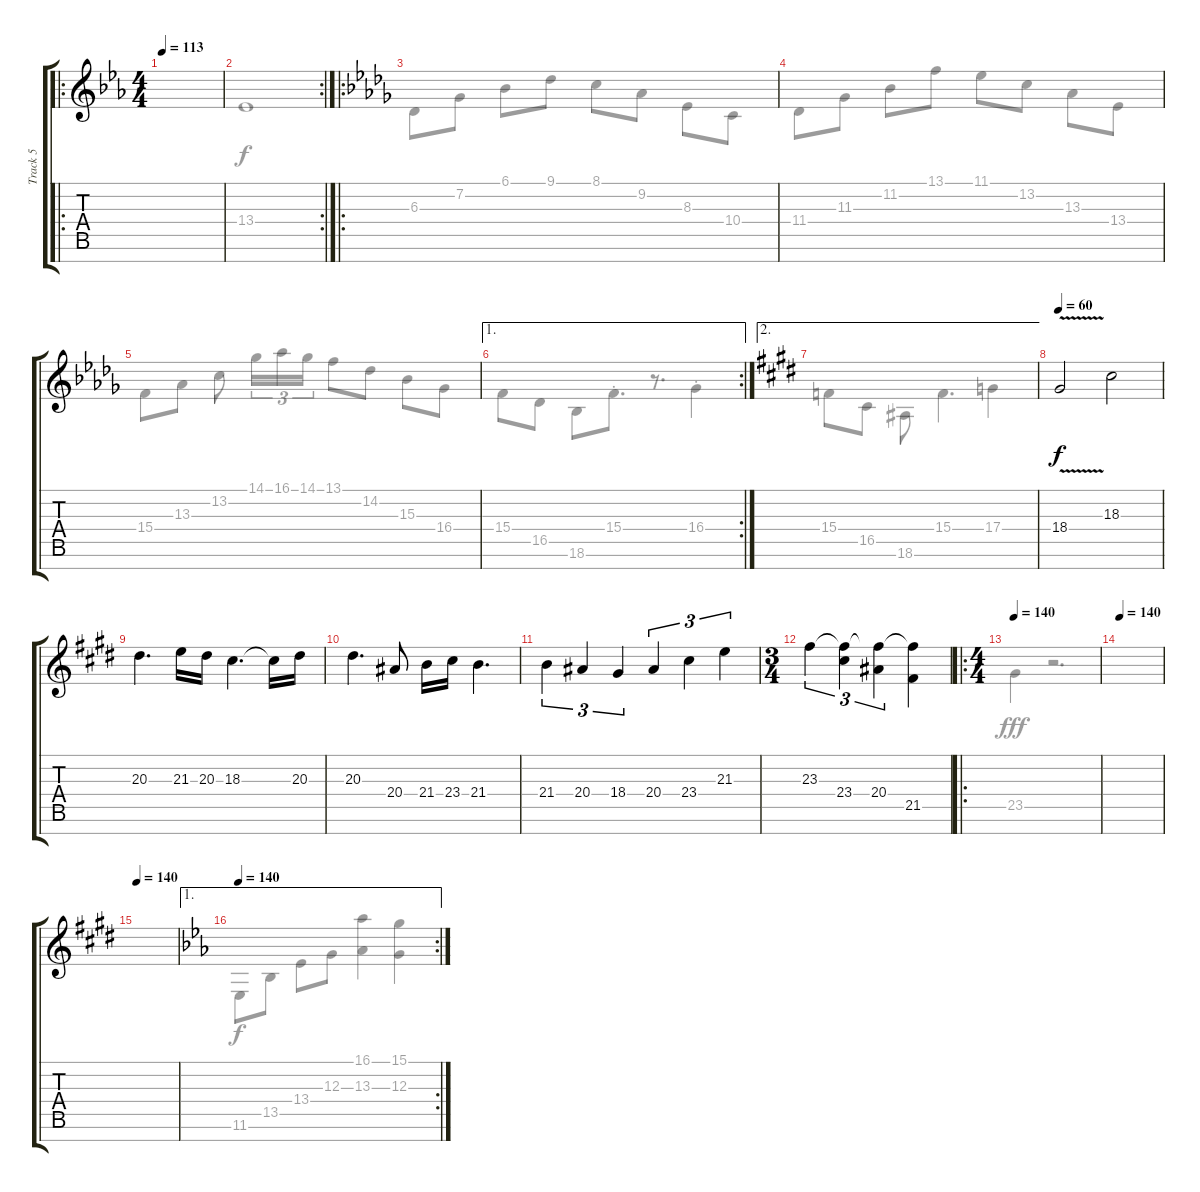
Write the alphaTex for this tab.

\track ("Track 5" "Track 5") {instrument lead8bassandlead}
\staff {score tabs}
\tuning (E4 B3 G3 D3 A2 E2 B1) {hide}
\voice
\ro
\ts (4 4)
\tempo 113
\clef g2
\ks cminor
|
\rc 2
|
\ro
\ks db
|
|
|
\ae 1
\rc 2
|
\ae 2
\ks c#minor
|
\tempo 60
18.4{v}.2 18.3.2 |
20.3.4{d} 21.3.16 20.3.16 18.3.4{d} 18.3{t}.16 20.3.16 |
20.3.4{d} 20.4.8 21.4.16 23.4.16 21.4.4{d} |
21.4.4{tu (3 2)} 20.4.4{tu (3 2)} 18.4.4{tu (3 2)} 20.4.4{tu (3 2)} 23.4.4{tu (3 2)} 21.3.4{tu (3 2)} |
\ts (3 4)
23.3.4{tu (3 2)} (23.3{t} 23.4).4{tu (3 2)} (23.3{t} 20.4).4{tu (3 2)} (23.3{t} 21.5).4 |
\ro
\ts (4 4)
\tempo 140
|
\tempo 140
|
\tempo 140
|
\ae 1
\rc 2
\tempo 140
\voice
\clef g2
\ottava regular
\simile none
\ks cminor
11.6.8{dy f} 13.5.8 13.4.8 12.3.8 (16.1 13.3).4 (15.1 12.3).4 |
13.4.1 |
\ks db
6.3.8 7.2.8 6.1.8 9.1.8 8.1.8 9.2.8 8.3.8 10.4.8 |
11.4.8 11.3.8 11.2.8 13.1.8 11.1.8 13.2.8 13.3.8 13.4.8 |
15.4.8 13.3.8 13.2.8 14.1.16{tu (3 2)} 16.1.16{tu (3 2)} 14.1.16{tu (3 2)} 13.1.8 14.2.8 15.3.8 16.4.8 |
15.4.8 16.5.8 18.6.8 15.4{st}.8{d} r.8{d} 16.4{st}.4 |
\ks c#minor
15.4.8 16.5.8 18.6.8 15.4.4{d} 17.4.4 |
|
|
|
|
|
23.5.4{dy fff} r.2{d} |
|
|
